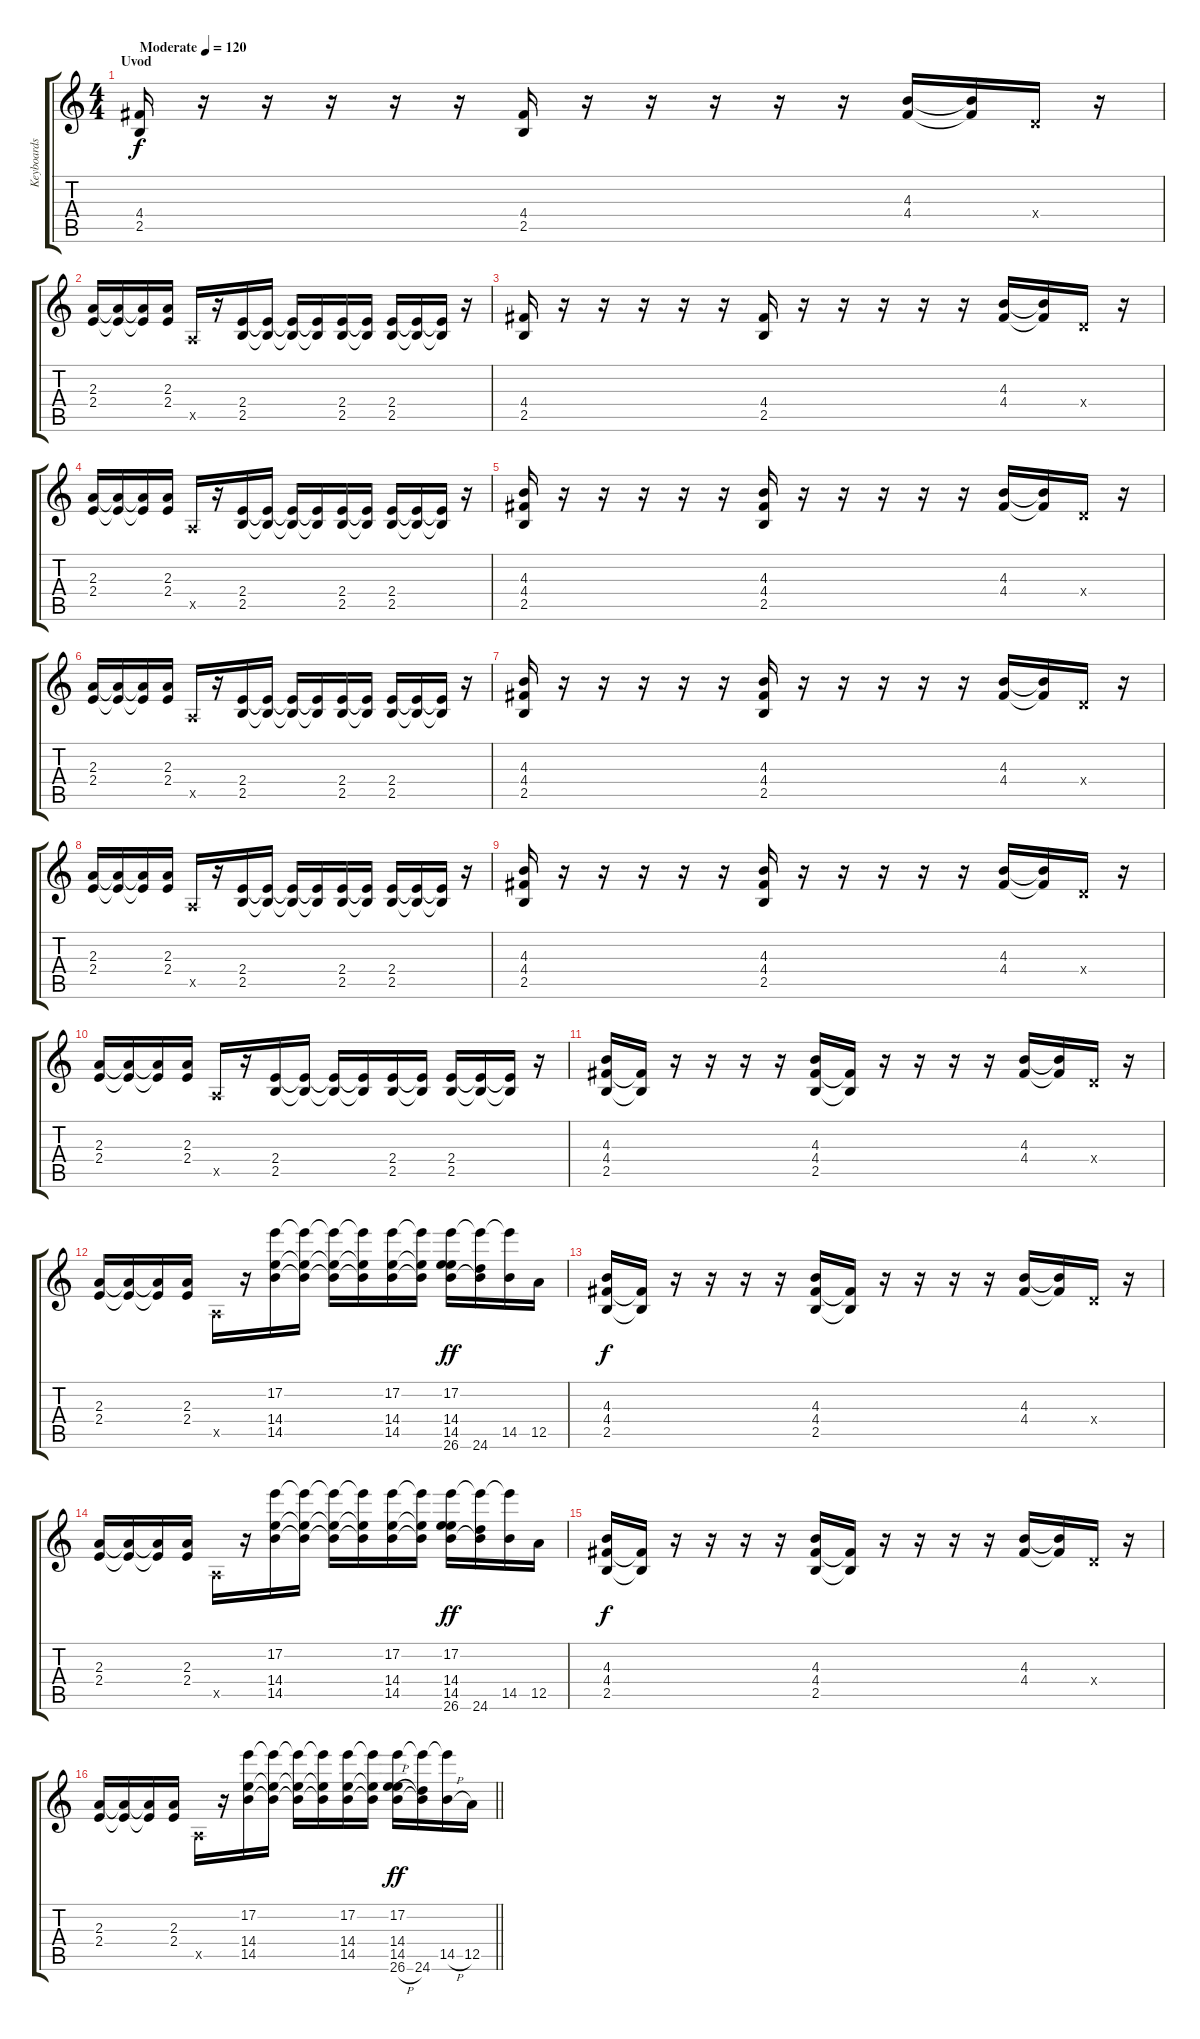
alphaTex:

\track ("Keyboards" "Keyboards") {instrument electricguitarjazz}
\staff {score tabs}
\tuning (E4 B3 G3 D3 A2 D2) {hide}
\ts (4 4)
\section ("" "Uvod")
\tempo (120 "Moderate")
\clef g2
\ks c
(4.4 2.5).16{dy f instrument electricguitarjazz} r.16 r.16 r.16 r.16 r.16 (4.4 2.5).16 r.16 r.16 r.16 r.16 r.16 (4.3 4.4).16 (4.3{t} 4.4{t}).16 0.4{x}.16 r.16 |
(2.3 2.4).16 (2.3{t} 2.4{t}).16 (2.3{t} 2.4{t}).16 (2.3 2.4).16 0.5{x}.16 r.16 (2.4 2.5).16 (2.4{t} 2.5{t}).16 (2.4{t} 2.5{t}).16 (2.4{t} 2.5{t}).16 (2.4 2.5).16 (2.4{t} 2.5{t}).16 (2.4 2.5).16 (2.4{t} 2.5{t}).16 (2.4{t} 2.5{t}).16 r.16 |
(4.4 2.5).16 r.16 r.16 r.16 r.16 r.16 (4.4 2.5).16 r.16 r.16 r.16 r.16 r.16 (4.3 4.4).16 (4.3{t} 4.4{t}).16 0.4{x}.16 r.16 |
(2.3 2.4).16 (2.3{t} 2.4{t}).16 (2.3{t} 2.4{t}).16 (2.3 2.4).16 0.5{x}.16 r.16 (2.4 2.5).16 (2.4{t} 2.5{t}).16 (2.4{t} 2.5{t}).16 (2.4{t} 2.5{t}).16 (2.4 2.5).16 (2.4{t} 2.5{t}).16 (2.4 2.5).16 (2.4{t} 2.5{t}).16 (2.4{t} 2.5{t}).16 r.16 |
(4.3 4.4 2.5).16 r.16 r.16 r.16 r.16 r.16 (4.3 4.4 2.5).16 r.16 r.16 r.16 r.16 r.16 (4.3 4.4).16 (4.3{t} 4.4{t}).16 0.4{x}.16 r.16 |
(2.3 2.4).16 (2.3{t} 2.4{t}).16 (2.3{t} 2.4{t}).16 (2.3 2.4).16 0.5{x}.16 r.16 (2.4 2.5).16 (2.4{t} 2.5{t}).16 (2.4{t} 2.5{t}).16 (2.4{t} 2.5{t}).16 (2.4 2.5).16 (2.4{t} 2.5{t}).16 (2.4 2.5).16 (2.4{t} 2.5{t}).16 (2.4{t} 2.5{t}).16 r.16 |
(4.3 4.4 2.5).16 r.16 r.16 r.16 r.16 r.16 (4.3 4.4 2.5).16 r.16 r.16 r.16 r.16 r.16 (4.3 4.4).16 (4.3{t} 4.4{t}).16 0.4{x}.16 r.16 |
(2.3 2.4).16 (2.3{t} 2.4{t}).16 (2.3{t} 2.4{t}).16 (2.3 2.4).16 0.5{x}.16 r.16 (2.4 2.5).16 (2.4{t} 2.5{t}).16 (2.4{t} 2.5{t}).16 (2.4{t} 2.5{t}).16 (2.4 2.5).16 (2.4{t} 2.5{t}).16 (2.4 2.5).16 (2.4{t} 2.5{t}).16 (2.4{t} 2.5{t}).16 r.16 |
(4.3 4.4 2.5).16{volume 7} r.16 r.16 r.16 r.16 r.16 (4.3 4.4 2.5).16 r.16 r.16 r.16 r.16 r.16 (4.3 4.4).16 (4.3{t} 4.4{t}).16 0.4{x}.16 r.16 |
(2.3 2.4).16 (2.3{t} 2.4{t}).16 (2.3{t} 2.4{t}).16 (2.3 2.4).16 0.5{x}.16 r.16 (2.4 2.5).16 (2.4{t} 2.5{t}).16 (2.4{t} 2.5{t}).16 (2.4{t} 2.5{t}).16 (2.4 2.5).16 (2.4{t} 2.5{t}).16 (2.4 2.5).16 (2.4{t} 2.5{t}).16 (2.4{t} 2.5{t}).16 r.16 |
(4.3 4.4 2.5).16 (4.4{t} 2.5{t}).16 r.16 r.16 r.16 r.16 (4.3 4.4 2.5).16 (4.4{t} 2.5{t}).16 r.16 r.16 r.16 r.16 (4.3 4.4).16 (4.3{t} 4.4{t}).16 0.4{x}.16 r.16 |
(2.3 2.4).16 (2.3{t} 2.4{t}).16 (2.3{t} 2.4{t}).16 (2.3 2.4).16 0.5{x}.16 r.16 (17.2 14.4 14.5).16 (17.2{t} 14.4{t} 14.5{t}).16 (17.2{t} 14.4{t} 14.5{t}).16 (17.2{t} 14.4{t} 14.5{t}).16 (17.2 14.4 14.5).16 (17.2{t} 14.4{t} 14.5{t}).16 (17.2 14.4 14.5 26.6).16{dy ff} (17.2{t} 14.5{t} 24.6).16 (17.2{t} 14.5).16 12.5.16 |
(4.3 4.4 2.5).16{dy f} (4.4{t} 2.5{t}).16 r.16 r.16 r.16 r.16 (4.3 4.4 2.5).16 (4.4{t} 2.5{t}).16 r.16 r.16 r.16 r.16 (4.3 4.4).16 (4.3{t} 4.4{t}).16 0.4{x}.16 r.16 |
(2.3 2.4).16 (2.3{t} 2.4{t}).16 (2.3{t} 2.4{t}).16 (2.3 2.4).16 0.5{x}.16 r.16 (17.2 14.4 14.5).16 (17.2{t} 14.4{t} 14.5{t}).16 (17.2{t} 14.4{t} 14.5{t}).16 (17.2{t} 14.4{t} 14.5{t}).16 (17.2 14.4 14.5).16 (17.2{t} 14.4{t} 14.5{t}).16 (17.2 14.4 14.5 26.6).16{dy ff} (17.2{t} 14.5{t} 24.6).16 (17.2{t} 14.5).16 12.5.16 |
(4.3 4.4 2.5).16{dy f} (4.4{t} 2.5{t}).16 r.16 r.16 r.16 r.16 (4.3 4.4 2.5).16 (4.4{t} 2.5{t}).16 r.16 r.16 r.16 r.16 (4.3 4.4).16 (4.3{t} 4.4{t}).16 0.4{x}.16 r.16 |
\barLineRight lightlight
(2.3 2.4).16 (2.3{t} 2.4{t}).16 (2.3{t} 2.4{t}).16 (2.3 2.4).16 0.5{x}.16 r.16 (17.2 14.4 14.5).16 (17.2{t} 14.4{t} 14.5{t}).16 (17.2{t} 14.4{t} 14.5{t}).16 (17.2{t} 14.4{t} 14.5{t}).16 (17.2 14.4 14.5).16 (17.2{t} 14.4{t} 14.5{t}).16 (17.2 14.4 14.5 26.6{h}).16{dy ff} (17.2{t} 14.5{t} 24.6).16 (17.2{t} 14.5{h}).16 12.5.16
